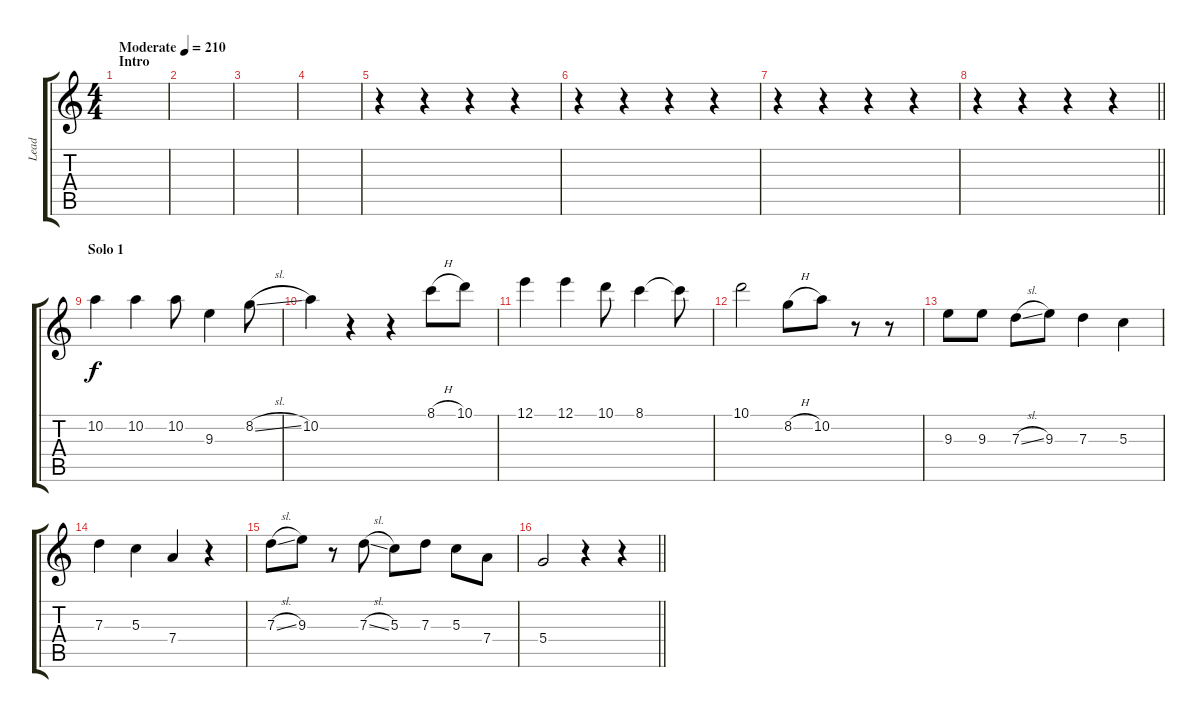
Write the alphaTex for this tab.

\track ("Lead" "Lead") {instrument distortionguitar}
\staff {score tabs}
\tuning (E4 B3 G3 D3 A2 E2) {hide}
\ts (4 4)
\section ("" "Intro")
\tempo (210 "Moderate")
\clef g2
\ks c
|
|
|
|
r.4 r.4 r.4 r.4 |
r.4 r.4 r.4 r.4 |
r.4 r.4 r.4 r.4 |
\barLineRight lightlight
r.4 r.4 r.4 r.4 |
\section ("" "Solo 1")
10.2.4 10.2.4 10.2.8 9.3.4 8.2{sl}.8 |
10.2.4 r.4 r.4 8.1{h}.8 10.1.8 |
12.1.4 12.1.4 10.1.8 8.1.4 8.1{t}.8 |
10.1.2 8.2{h}.8 10.2.8 r.8 r.8 |
9.3.8 9.3.8 7.3{sl}.8 9.3.8 7.3.4 5.3.4 |
7.3.4 5.3.4 7.4.4 r.4 |
7.3{sl}.8 9.3.8 r.8 7.3{sl}.8 5.3.8 7.3.8 5.3.8 7.4.8 |
\barLineRight lightlight
5.4.2 r.4 r.4
